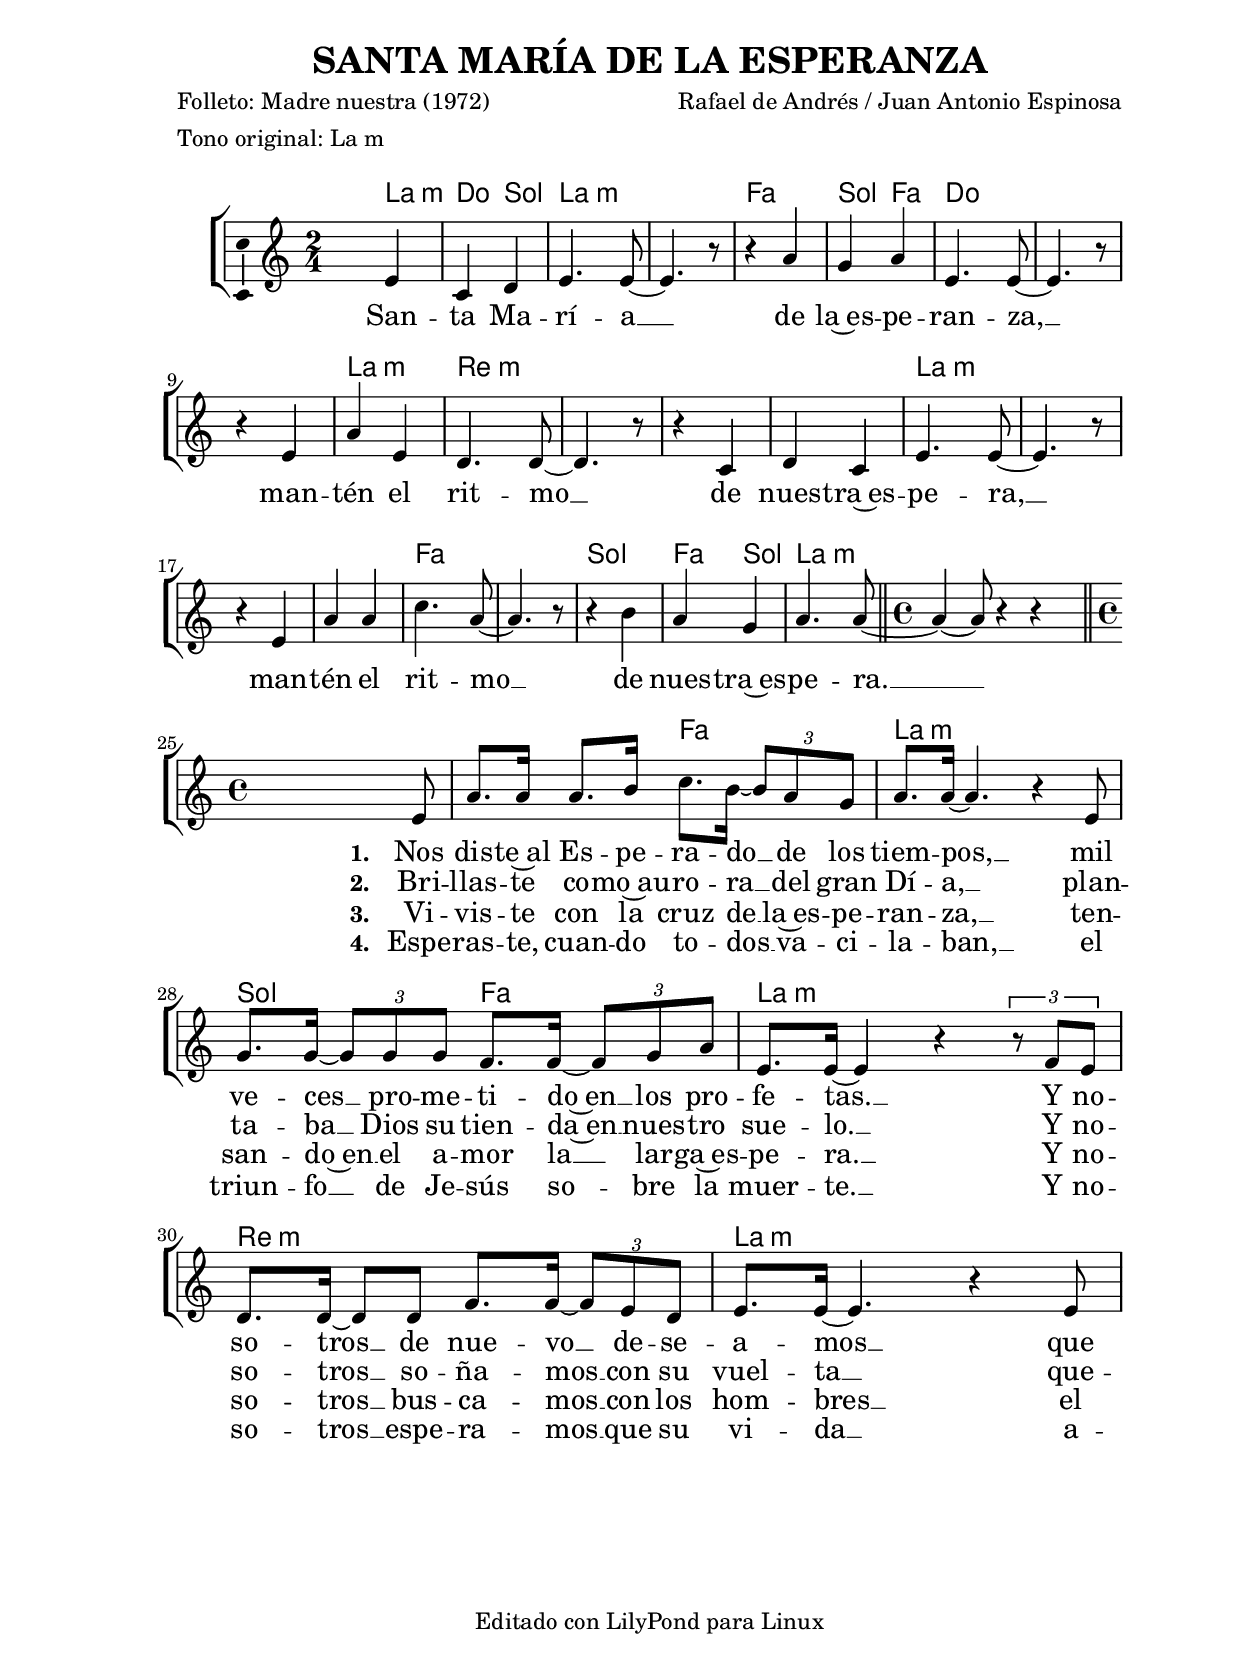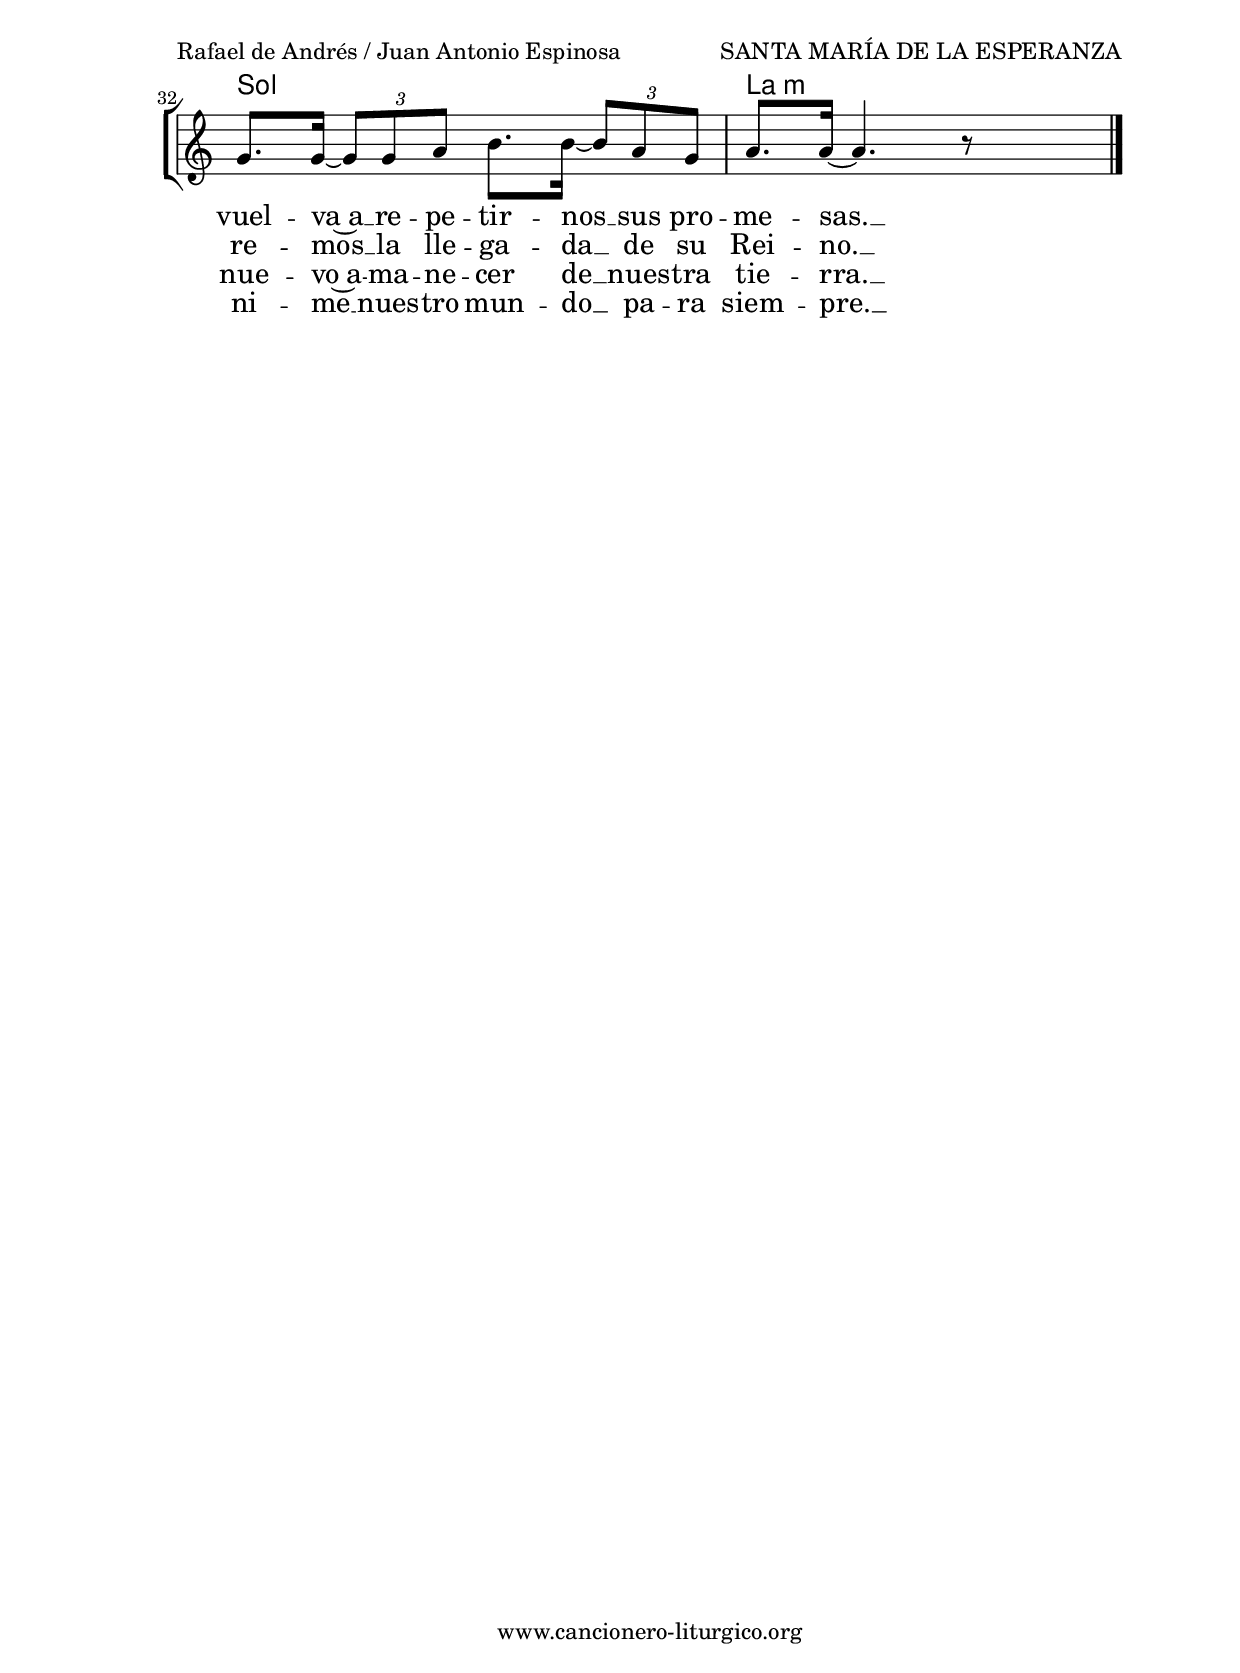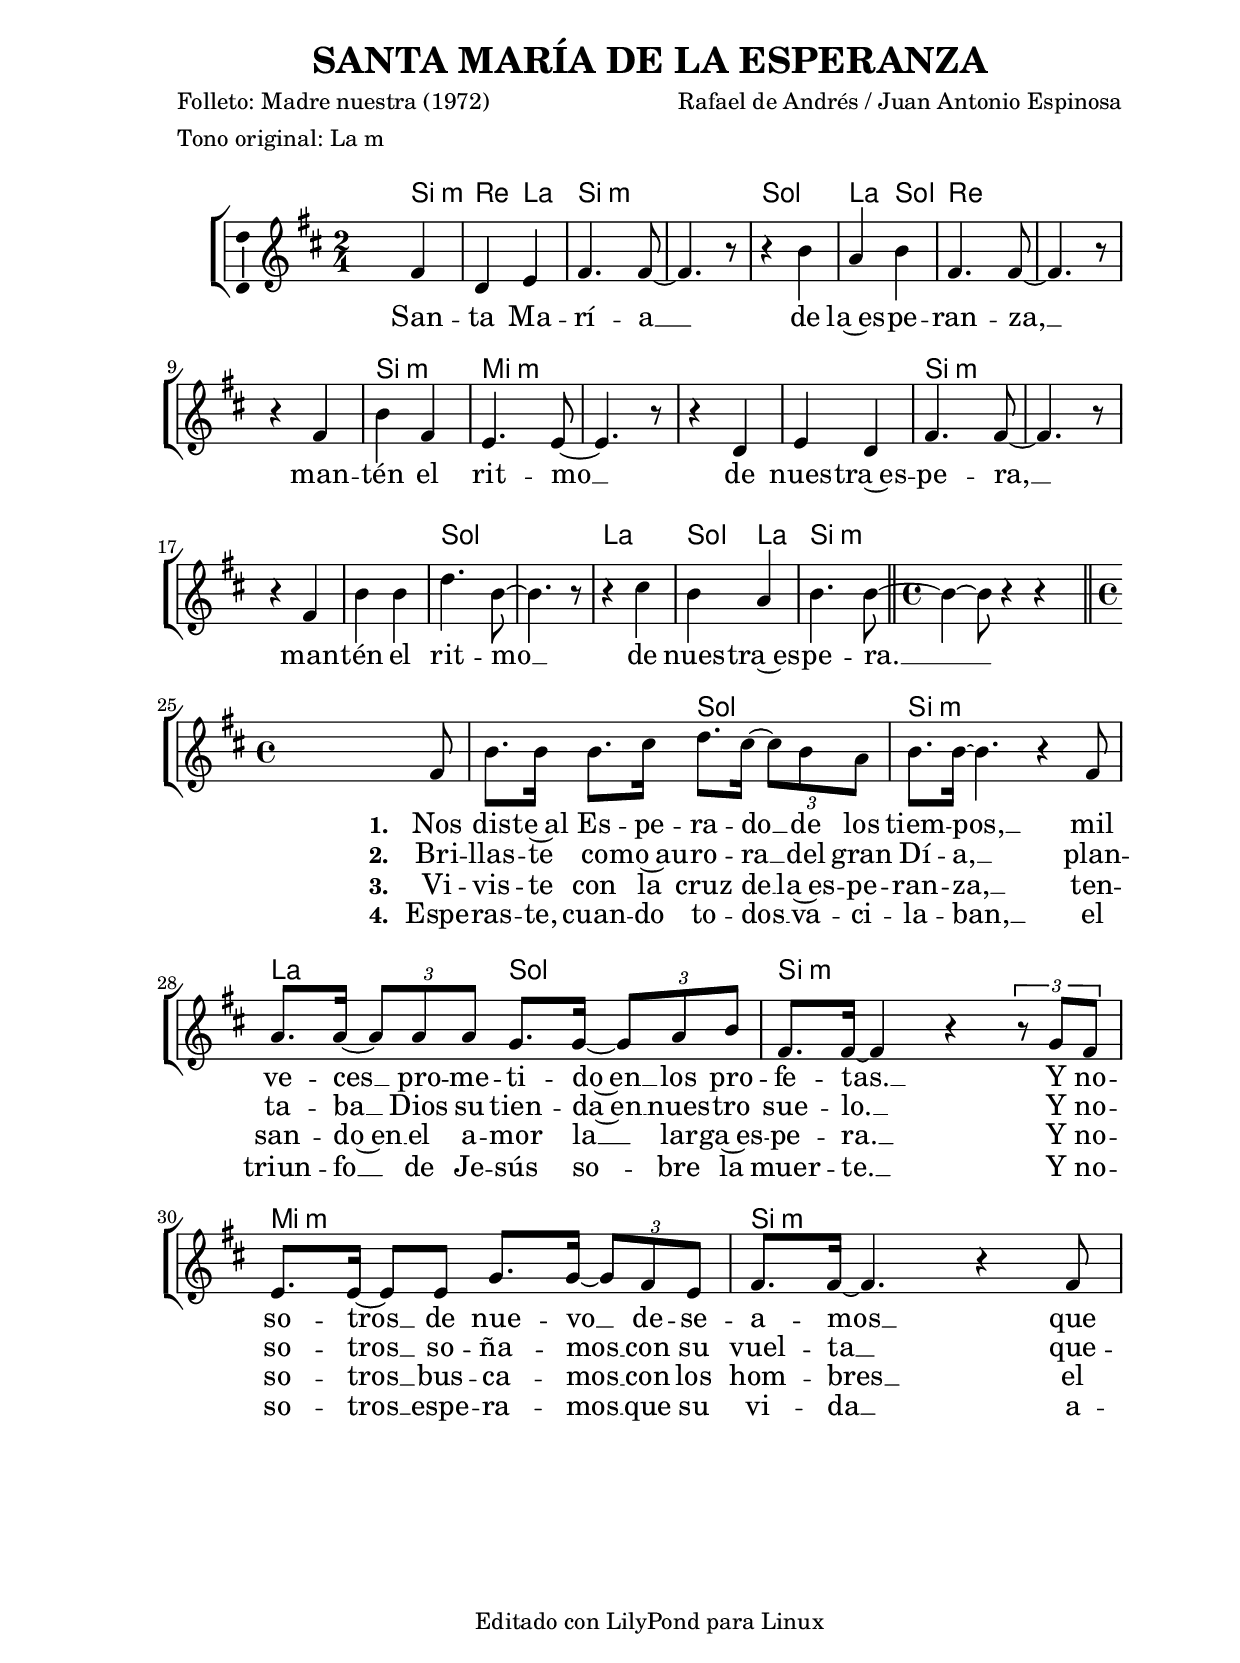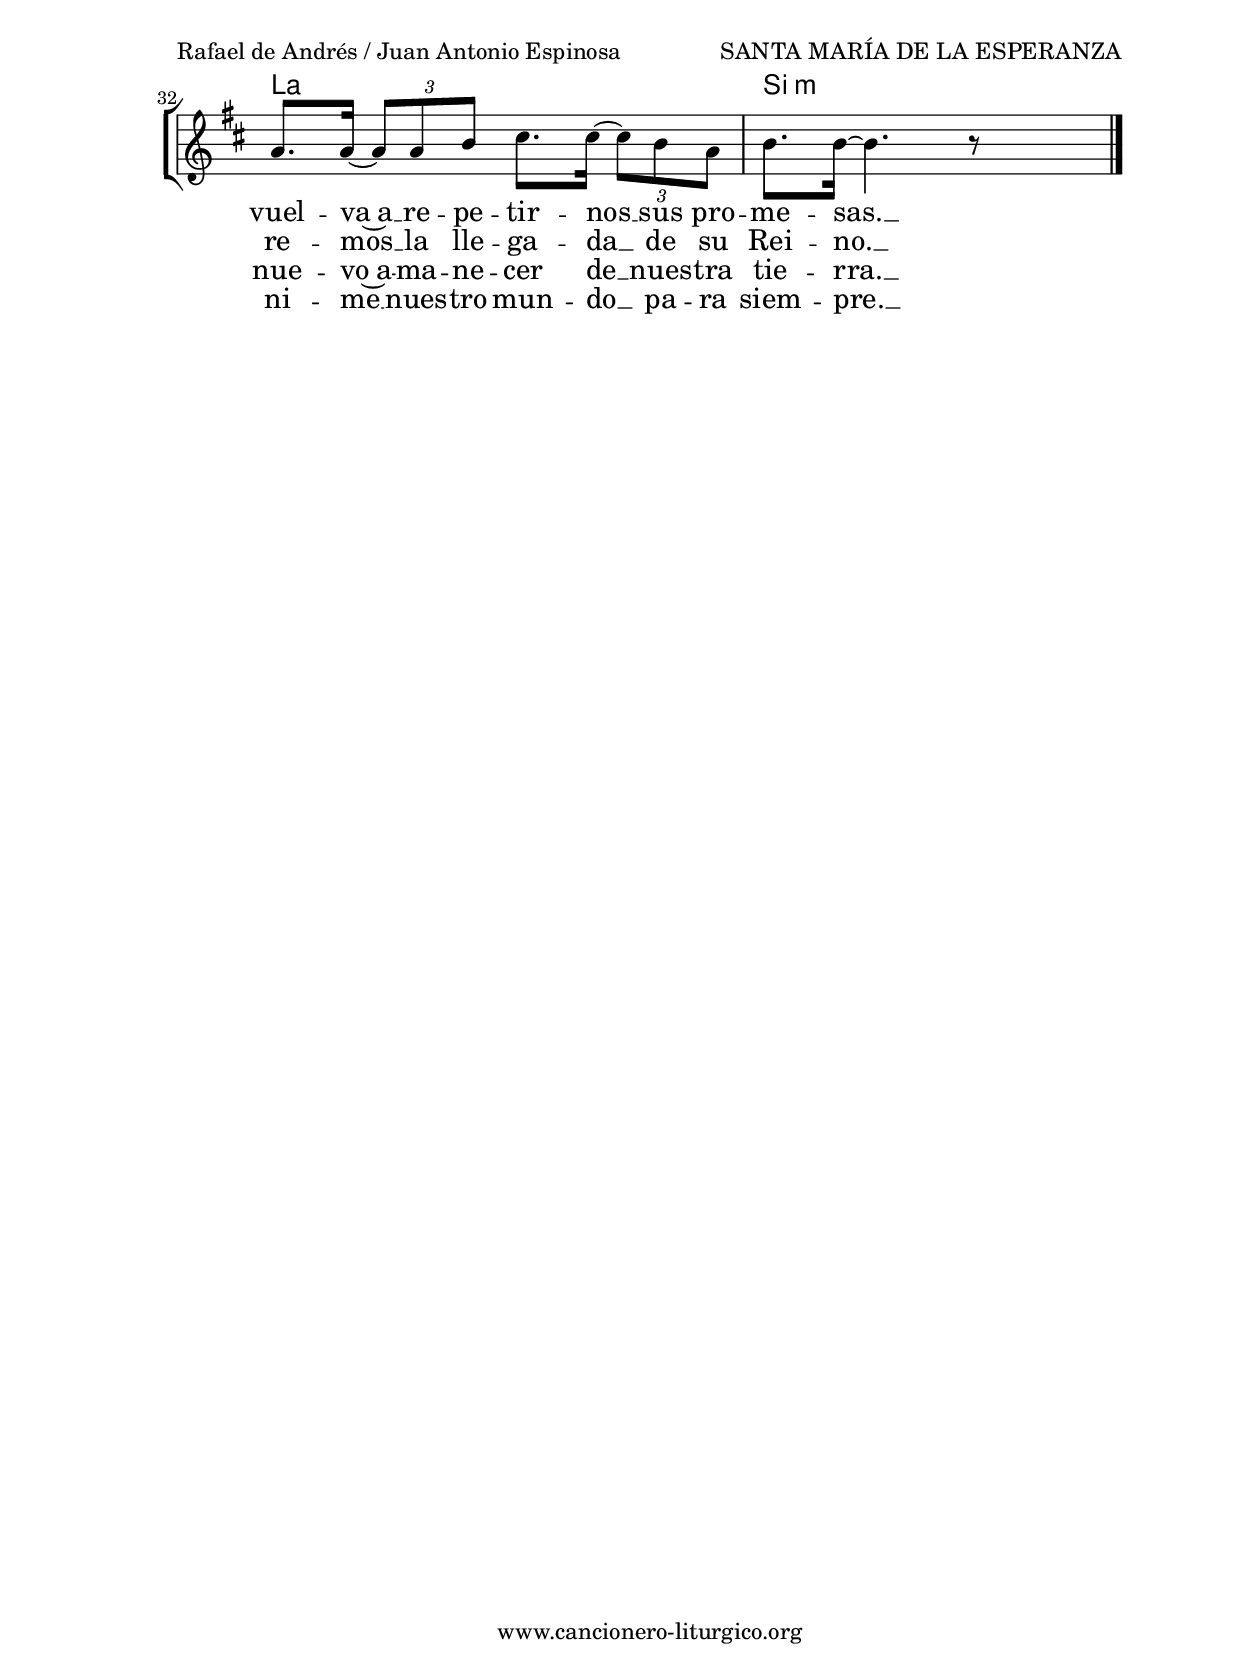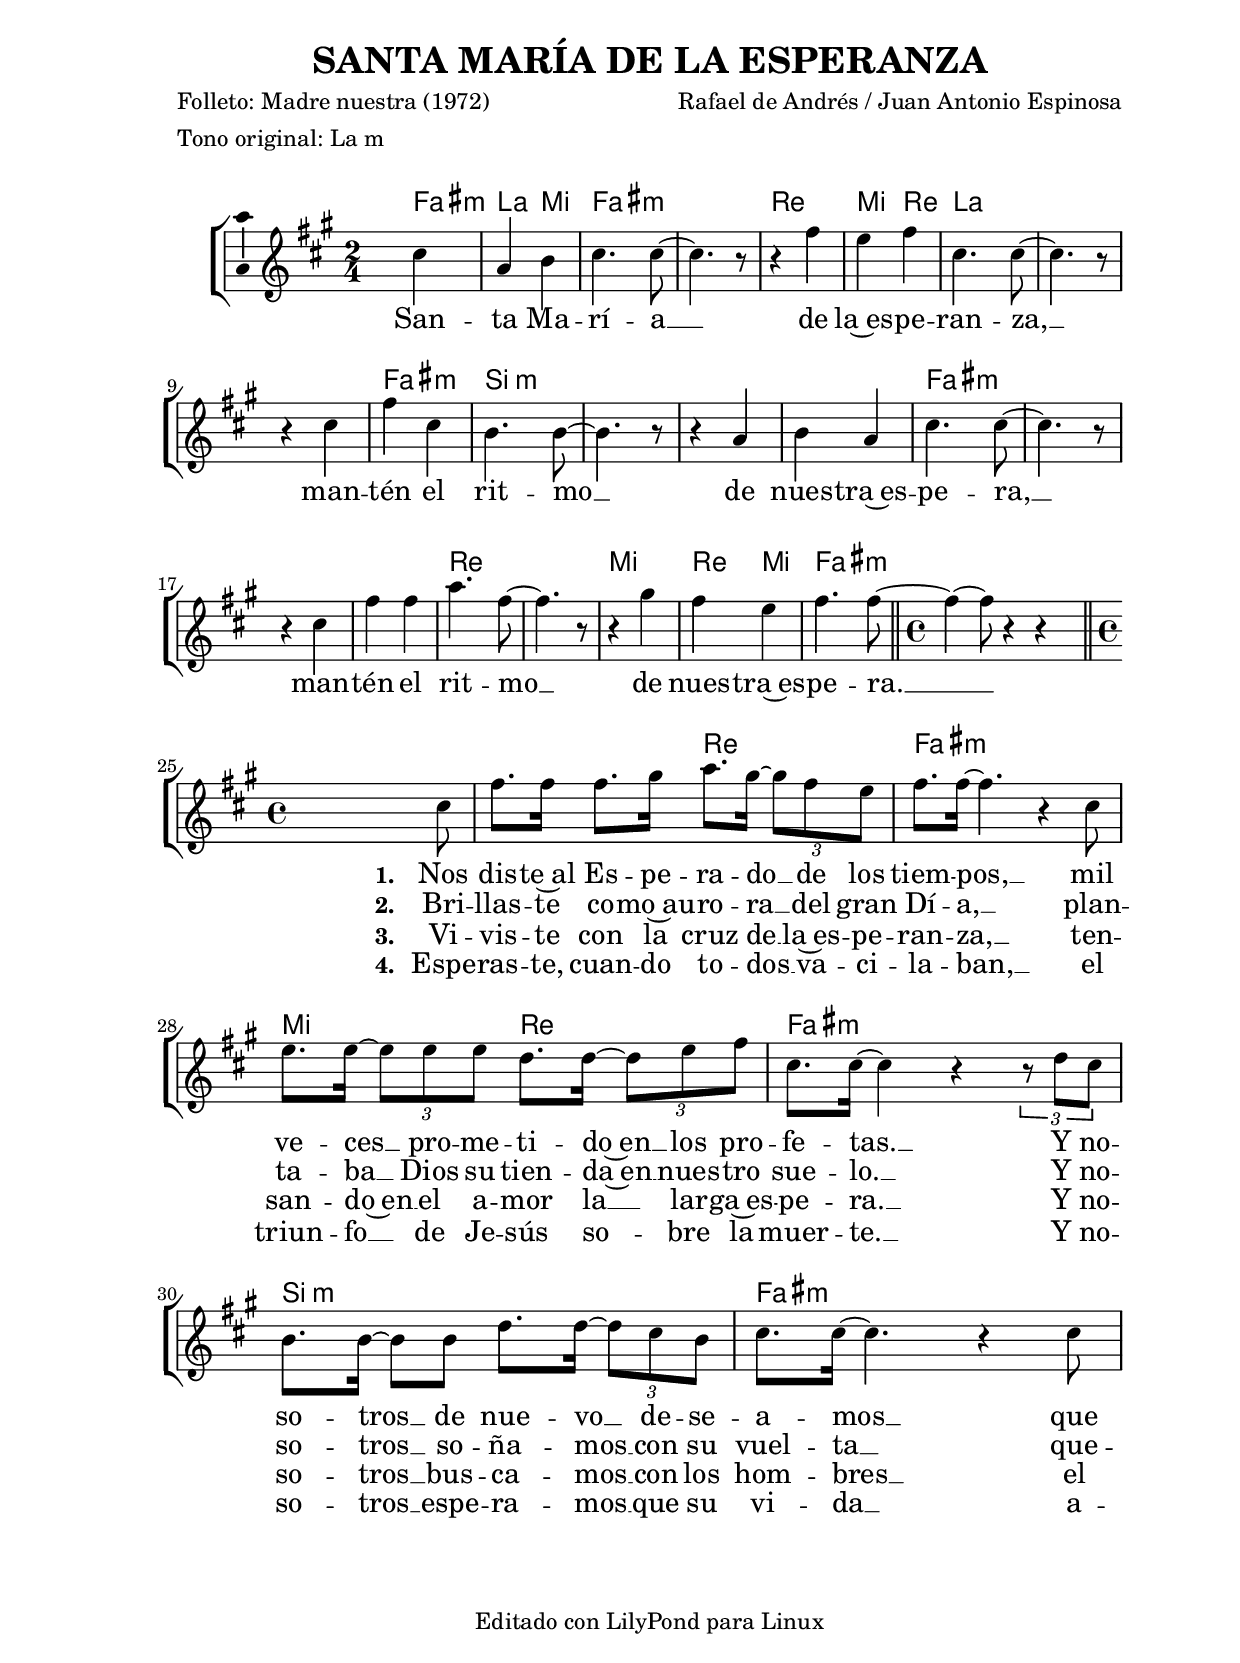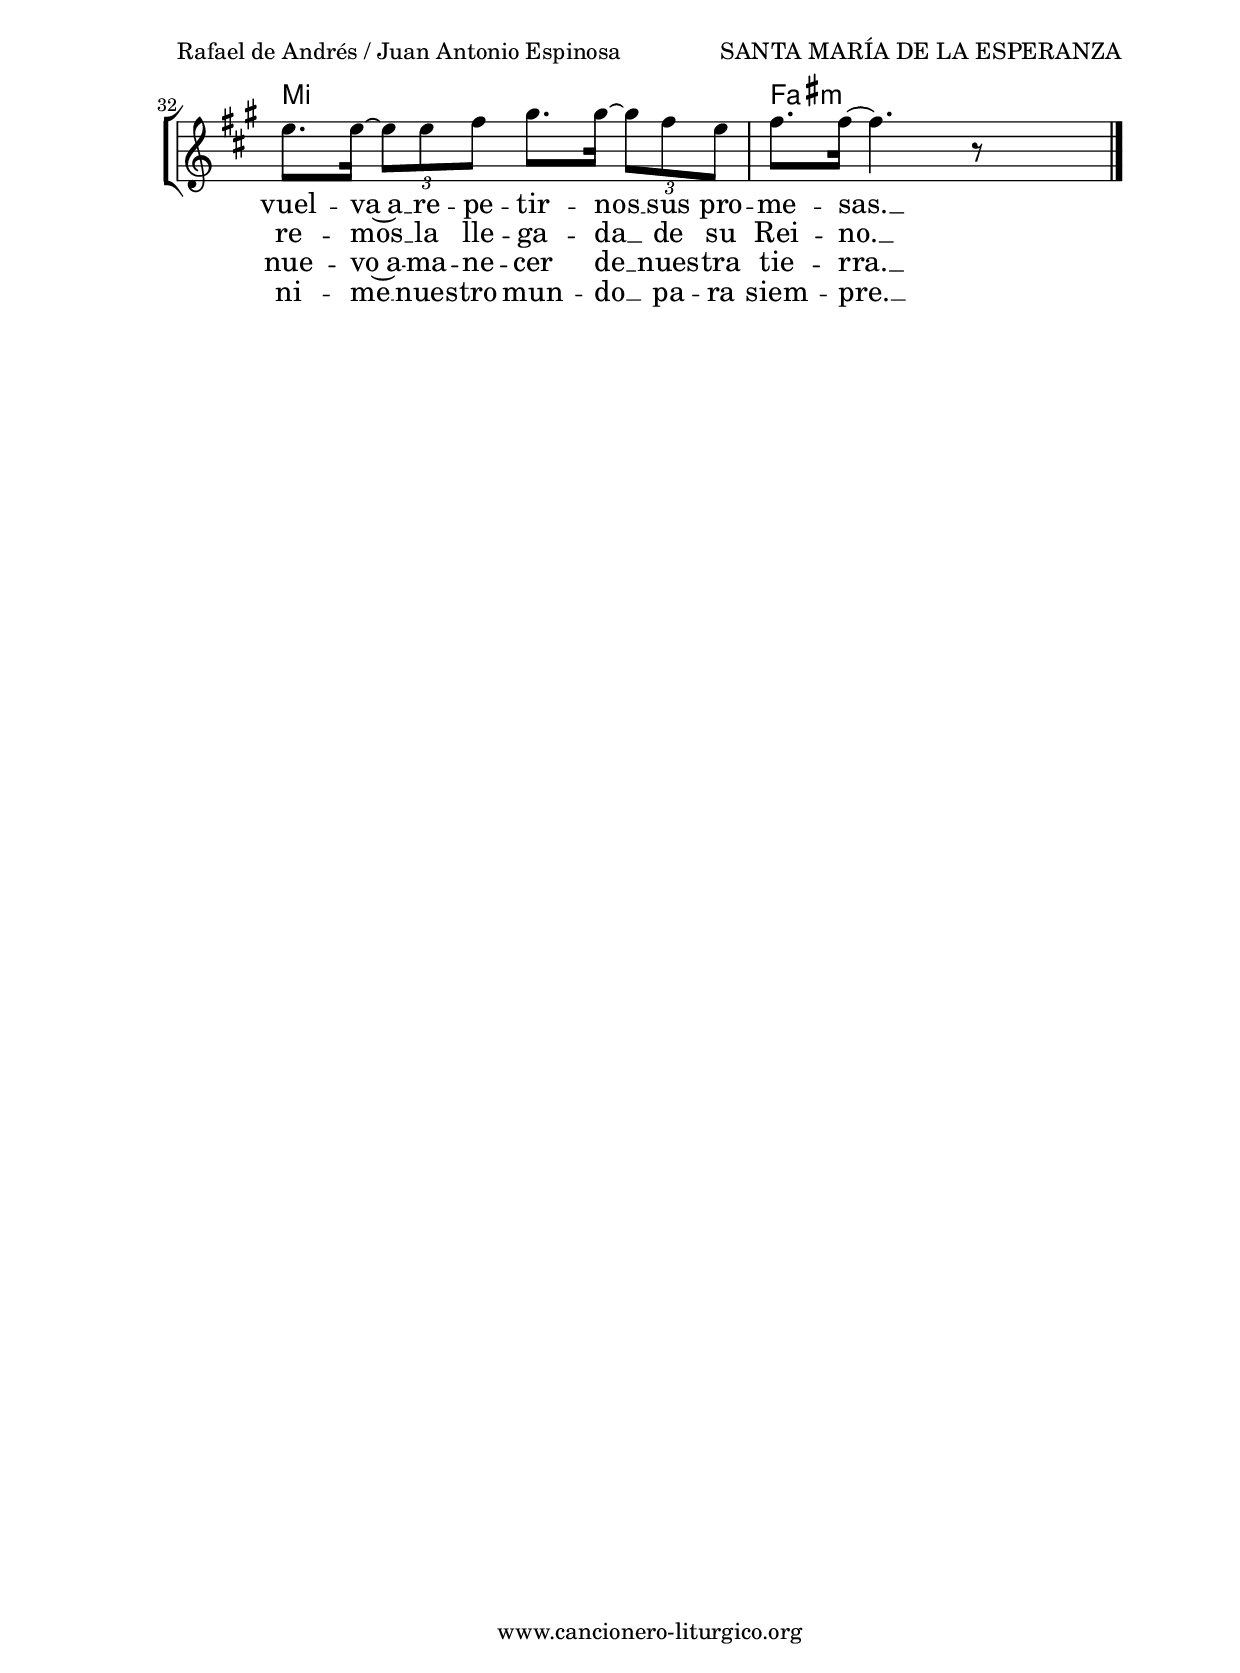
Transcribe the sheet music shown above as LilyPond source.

%
%para convertir .midi en .wav:
%timidity filename.midi -Ow -o finename.wav
%
%
%Para convertir de .wav a .mp3:
%lame -h -m j filename.wav
%
%
%para escuchar el midi:
%timidity nombrefichero.midi
%


%versión de lilypond para la que se ha escrito esta partitura:
\version "2.16.0"

	%Tamaño papel
	#(set-default-paper-size "a4")
	%Tamaño partitura
	#(set-global-staff-size 20)
	%No responde al pulsar sobre una nota
	#(ly:set-option 'point-and-click #f)

%parámetros del encabezamiento:
\header {
	title = "SANTA MARÍA DE LA ESPERANZA"
	subtitle = ""
	composer = "Rafael de Andrés / Juan Antonio Espinosa"
	poet = "Folleto: Madre nuestra (1972)"
	meter = "Tono original: La m"
	arranger = ""
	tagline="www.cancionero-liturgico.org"
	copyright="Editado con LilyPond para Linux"
	}

%parámetros asociados al papel:
\paper  {
	oddHeaderMarkup = \markup {\fill-line { \on-the-fly #not-first-page \fromproperty #'header:title \on-the-fly #not-first-page \fromproperty #'header:composer }}
	evenHeaderMarkup = \markup {\fill-line { \fromproperty #'header:composer \fromproperty #'header:title }}
	#(set-paper-size "a4")
	print-page-number = ##f
	first-page-number = 1
	print-first-page-number = ##f
%	head-separation = 3.0 \cm
	top-margin = 2.0 \cm
	bottom-margin = 0.5\cm
%%%	bottom-margin = -2.0\cm
	left-margin = 3.0 \cm
	line-width = 16.0 \cm 
	indent = 8\mm
	interscoreline = 2.\mm
	between-system-space = 15\mm
%	para que las partituras no llenen la hoja:
	ragged-bottom = ##t
%	idem para la última hoja:
	ragged-last-bottom = ##f
%	para que las partituras llenen el ancho del papel:
	ragged-last = ##f
	after-title-space = 2.5 \cm
%page-count=1
%system-count=8

	%Flexible Vertical Spacing
%	markup-markup-spacing =
%	#'((basic-distance . 15) (minimum-distance . 15) (padding . 3))
	markup-system-spacing =
	#'((basic-distance . 15) (minimum-distance . 15) (padding . 3))
	system-system-spacing =
	#'((basic-distance . 15) (minimum-distance . 15) (padding . 3))
	score-system-spacing =
	#'((basic-distance . 15) (minimum-distance . 15) (padding . 5))
%	top-system-spacing = % header
%	#'((basic-distance . 8) (minimum-distance . 0) (padding . 0))
%	top-markup-spacing =
%	#'((basic-distance . 20) (minimum-distance . 20) (padding . 0))
	last-bottom-spacing = % footer
	#'((basic-distance . 5) (minimum-distance . 5) (padding . 0))
%	score-markup-spacing =
%	#'((basic-distance . 16) (minimum-distance . 13) (padding . 0))

	}


%parámetros que afectan a toda la partitura:
global =  {
	%clave de sol (G):
	\clef G
	%armadura:
%%%	\transpose c d
	\key a \minor
	\tempo 4=100
	\set Score.tempoHideNote = ##t
	}


acordes = {
	\italianChords
	\chordmode {
%%%	\transpose c d
{

s4 a4:m c g a:m s s s f s g f c s s s s s a:m s d:m s s s s s d:m s a:m s s s s s s s f s s s g s f g a:m s s1

s2 s a:m f a:m s g f a:m s d:m s a:m s g s a:m s

}
}
}

melodia = 
%%%	\transpose c d
{
	\relative c'{
\time 2/4

s4 e4
c d
e4. e8~
e4. r8

r4 a4
g a
e4. e8~
e4. r8

\break

r4 e4
a4 e
d4. d8~
d4. r8

r4 c4
d4 c
e4. e8~
e4. r8

\break

r4 e4
a4 a
c4. a8~
a4. r8

r4 b4
a4 g
a4. a8~

\bar "||"
\time 4/4
a4~a8 r4 r4 s8

\bar "||"
\break

\time 4/4

s2 s4 s8 e8
a8. a16 a8. b16 c8. b16~ \times 2/3 {b8 a g}
a8. a16~a4. r4 e8
g8. g16~ \times 2/3 {g8 g g} f8. f16~ \times 2/3 {f8 g a}
e8. e16~e4 r4 \times 2/3 {r8 f e}
d8. d16~d8 d8 f8. f16~ \times 2/3 {f8 e d}
e8. e16~ e4. r4 e8
g8. g16~ \times 2/3 {g8 g a} b8. b16~ \times 2/3 {b8 a g}
a8. a16~a4. r8 s4

\bar "|."

	}
	}


texto = \lyricmode {
San -- ta Ma -- rí -- a __ de la~es -- pe -- ran -- za, __
man -- tén el rit -- mo __ de nues -- tra~es -- pe -- ra, __
man -- tén el rit -- mo __ de nues -- tra~es -- pe -- ra. __

\set stanza =#"1. " Nos dis -- te~al Es -- pe -- ra -- do __ de los tiem -- pos, __
mil ve -- ces __ pro -- me -- ti -- do~en __ los pro -- fe -- tas. __
Y no -- so -- tros __ de nue -- vo __ de -- se -- a -- mos __
que vuel -- va~a __ re -- pe -- tir -- nos __ sus pro -- me -- sas. __

	}

textodos = \lyricmode {
\skip1 \skip1 \skip1 \skip1 \skip1 \skip1
\skip1 \skip1 \skip1 \skip1 \skip1 \skip1
\skip1 \skip1 \skip1 \skip1 \skip1 \skip1
\skip1 \skip1 \skip1 \skip1 \skip1 \skip1
\skip1 \skip1 \skip1 \skip1 \skip1 \skip1

\set stanza =#"2. " Bri -- llas -- te co -- mo~au -- ro -- ra __ del gran Dí -- a, __
plan -- ta -- ba __ Dios su tien -- da~en __ nues -- tro sue -- lo. __
Y no -- so -- tros __ so -- ña -- mos __ con su vuel -- ta __
que -- re -- mos __ la lle -- ga -- da __ de su Rei -- no. __
	}

textotres = \lyricmode {
\skip1 \skip1 \skip1 \skip1 \skip1 \skip1
\skip1 \skip1 \skip1 \skip1 \skip1 \skip1
\skip1 \skip1 \skip1 \skip1 \skip1 \skip1
\skip1 \skip1 \skip1 \skip1 \skip1 \skip1
\skip1 \skip1 \skip1 \skip1 \skip1 \skip1

\set stanza =#"3. " Vi -- vis -- te con la cruz de __ la~es -- pe -- ran -- za, __
ten -- san -- do~en __ el a -- mor la __ lar -- ga~es -- pe -- ra. __
Y no -- so -- tros __ bus -- ca -- mos __ con los hom -- bres __
el nue -- vo~a -- ma -- ne -- cer de __ nues -- tra tie -- rra. __

	}

textocuatro = \lyricmode {
\skip1 \skip1 \skip1 \skip1 \skip1 \skip1
\skip1 \skip1 \skip1 \skip1 \skip1 \skip1
\skip1 \skip1 \skip1 \skip1 \skip1 \skip1
\skip1 \skip1 \skip1 \skip1 \skip1 \skip1
\skip1 \skip1 \skip1 \skip1 \skip1 \skip1

\set stanza =#"4. " Espe -- ras -- te, cuan -- do to -- dos __ va -- ci -- la -- ban, __
el triun -- fo __ de Je -- sús so -- bre la muer -- te. __
Y no -- so -- tros __ espe -- ra -- mos __ que su vi -- da __
a -- ni -- me __ nues -- tro mun -- do __ pa -- ra siem -- pre. __

	}


acordesStaff = \context ChordNames = acordesStaff <<
	\set chordChanges = ##t
	\acordes
	>>


vozStaff = \context Voice = vozStaff
\with {\consists "Ambitus_engraver"}
<<
%	\set Staff.instrumentName = ""
%	\set Staff.shortInstrumentName = ""
%	\set Staff.midiInstrument = #"clarinet"
%	\set Staff.midiInstrument = #"cello"
%	\set Staff.midiInstrument = #"flute"
	\set Staff.midiInstrument = #"electric guitar (jazz)"
%	\set Staff.midiInstrument = #"english horn"
%	\set Staff.midiInstrument = #"violin"
%	\set Staff.midiInstrument = #"glockenspiel"
	\set Staff.midiMinimumVolume = #0.7
	\set Staff.midiMaximumVolume = #0.9
	\global
	\melodia
	>>

textoStaff = \context Lyrics = textoStaff <<
	\lyricsto vozStaff \texto
	>>

textodosStaff = \context Lyrics = textodosStaff <<
	\lyricsto vozStaff \textodos
	>>

textotresStaff = \context Lyrics = textotresStaff <<
	\lyricsto vozStaff \textotres
	>>

textocuatroStaff = \context Lyrics = textocuatroStaff <<
	\lyricsto vozStaff \textocuatro
	>>

\book {
	\score {
		\context ChoirStaff {
			\override StaffGroup.SystemStartBracket #'collapse-height = #1
			\override Score.SystemStartBar #'collapse-height = #1
			<<
			\acordesStaff
			\vozStaff
			\textoStaff
			\textodosStaff
			\textotresStaff
			\textocuatroStaff
			>>
			}
		\layout {
	    		\context {
				\Lyrics
				\override LyricText #'font-size = #2
				}
	   		 \context {
				\Score
				\override StaffSymbol #'staff-space = #(magstep +3)
				}
			}
		}
	\score {
		\unfoldRepeats
		\context ChoirStaff {
			<<
			\acordesStaff
			\vozStaff
			>>
			}
		\midi {
	  		\context {
	  			\Score
				tempoWholesPerMinute = #(ly:make-moment 70 4)
				}
			}
		}
	}



#(define output-suffix "C")
\book {
	\score {
		\context ChoirStaff {
			\override StaffGroup.SystemStartBracket #'collapse-height = #1
			\override Score.SystemStartBar #'collapse-height = #1
\transpose c d
			<<
			\acordesStaff
			\vozStaff
			\textoStaff
			\textodosStaff
			\textotresStaff
			\textocuatroStaff
			>>
			}
		\layout {
	    		\context {
				\Lyrics
				\override LyricText #'font-size = #2
				}
	   		 \context {
				\Score
				\override StaffSymbol #'staff-space = #(magstep +3)
				}
			}
		}
	}

#(define output-suffix "S")
\book {
	\score {
		\context ChoirStaff {
			\override StaffGroup.SystemStartBracket #'collapse-height = #1
			\override Score.SystemStartBar #'collapse-height = #1
\transpose c a
			<<
			\acordesStaff
			\vozStaff
			\textoStaff
			\textodosStaff
			\textotresStaff
			\textocuatroStaff
			>>
			}
		\layout {
	    		\context {
				\Lyrics
				\override LyricText #'font-size = #2
				}
	   		 \context {
				\Score
				\override StaffSymbol #'staff-space = #(magstep +3)
				}
			}
		}
	}


